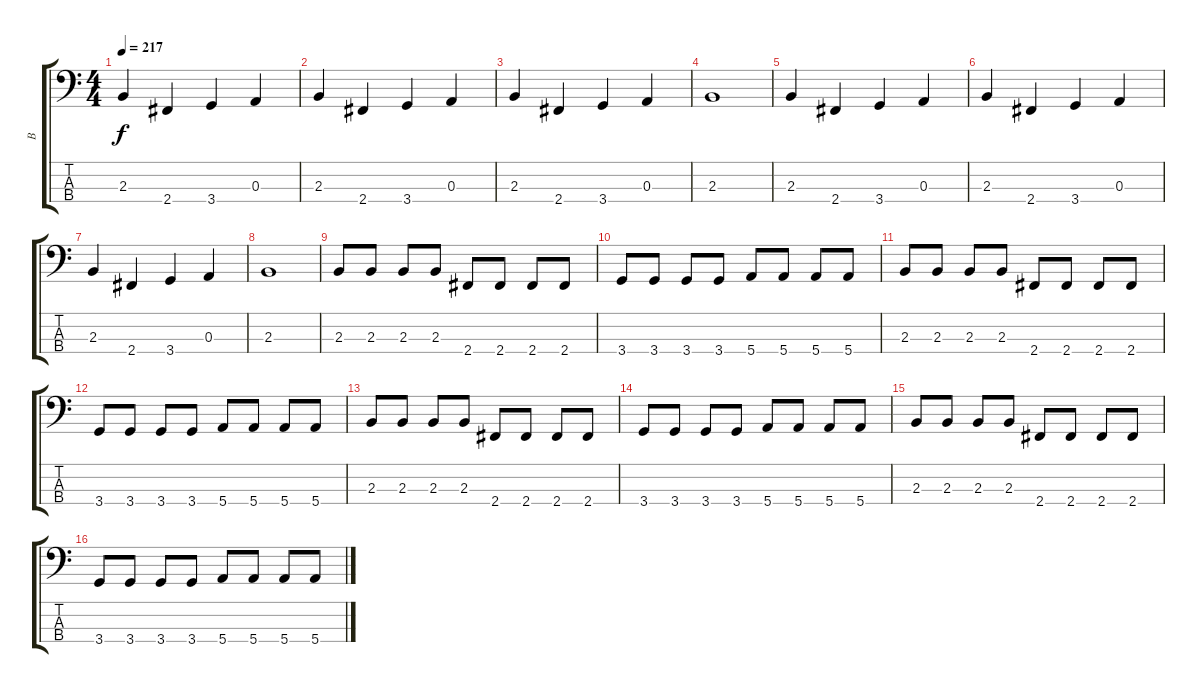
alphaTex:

\track ("B" "B") {instrument electricbasspick}
\staff {score tabs}
\tuning (G2 D2 A1 E1) {hide}
\ts (4 4)
\tempo 217
\clef f4
\ks c
2.3.4{dy f instrument electricbasspick} 2.4.4 3.4.4 0.3.4 |
2.3.4 2.4.4 3.4.4 0.3.4 |
2.3.4 2.4.4 3.4.4 0.3.4 |
2.3.1 |
2.3.4 2.4.4 3.4.4 0.3.4 |
2.3.4 2.4.4 3.4.4 0.3.4 |
2.3.4 2.4.4 3.4.4 0.3.4 |
2.3.1 |
2.3.8 2.3.8 2.3.8 2.3.8 2.4.8 2.4.8 2.4.8 2.4.8 |
3.4.8 3.4.8 3.4.8 3.4.8 5.4.8 5.4.8 5.4.8 5.4.8 |
2.3.8 2.3.8 2.3.8 2.3.8 2.4.8 2.4.8 2.4.8 2.4.8 |
3.4.8 3.4.8 3.4.8 3.4.8 5.4.8 5.4.8 5.4.8 5.4.8 |
2.3.8 2.3.8 2.3.8 2.3.8 2.4.8 2.4.8 2.4.8 2.4.8 |
3.4.8 3.4.8 3.4.8 3.4.8 5.4.8 5.4.8 5.4.8 5.4.8 |
2.3.8 2.3.8 2.3.8 2.3.8 2.4.8 2.4.8 2.4.8 2.4.8 |
3.4.8 3.4.8 3.4.8 3.4.8 5.4.8 5.4.8 5.4.8 5.4.8
